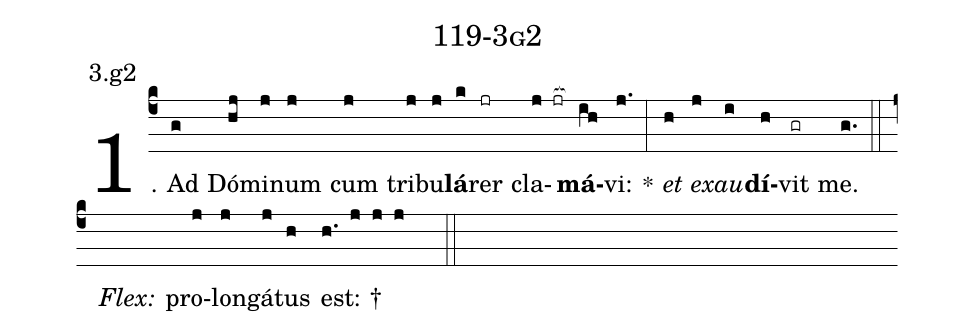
name: 119-3g2;
annotation: 3.g2;
%%
(c4)1. Ad(g) Dó(hj)mi(j)num(j) cum(j) tri(j)bu(j)<b>lá</b>(k)rer(jr) cla(j jr[ocb:1{])<b>má</b>(ih[ocb:0}])vi:(j.) *(:) <i>et</i>(h) <i>ex</i>(j)<i>au</i>(i)<b>dí</b>(h)vit(gr) me.(g.) (::)
<i>Flex:</i>()  pro(j)lon(j)gá(j)tus(h) est: †(h. j j j  ::)
